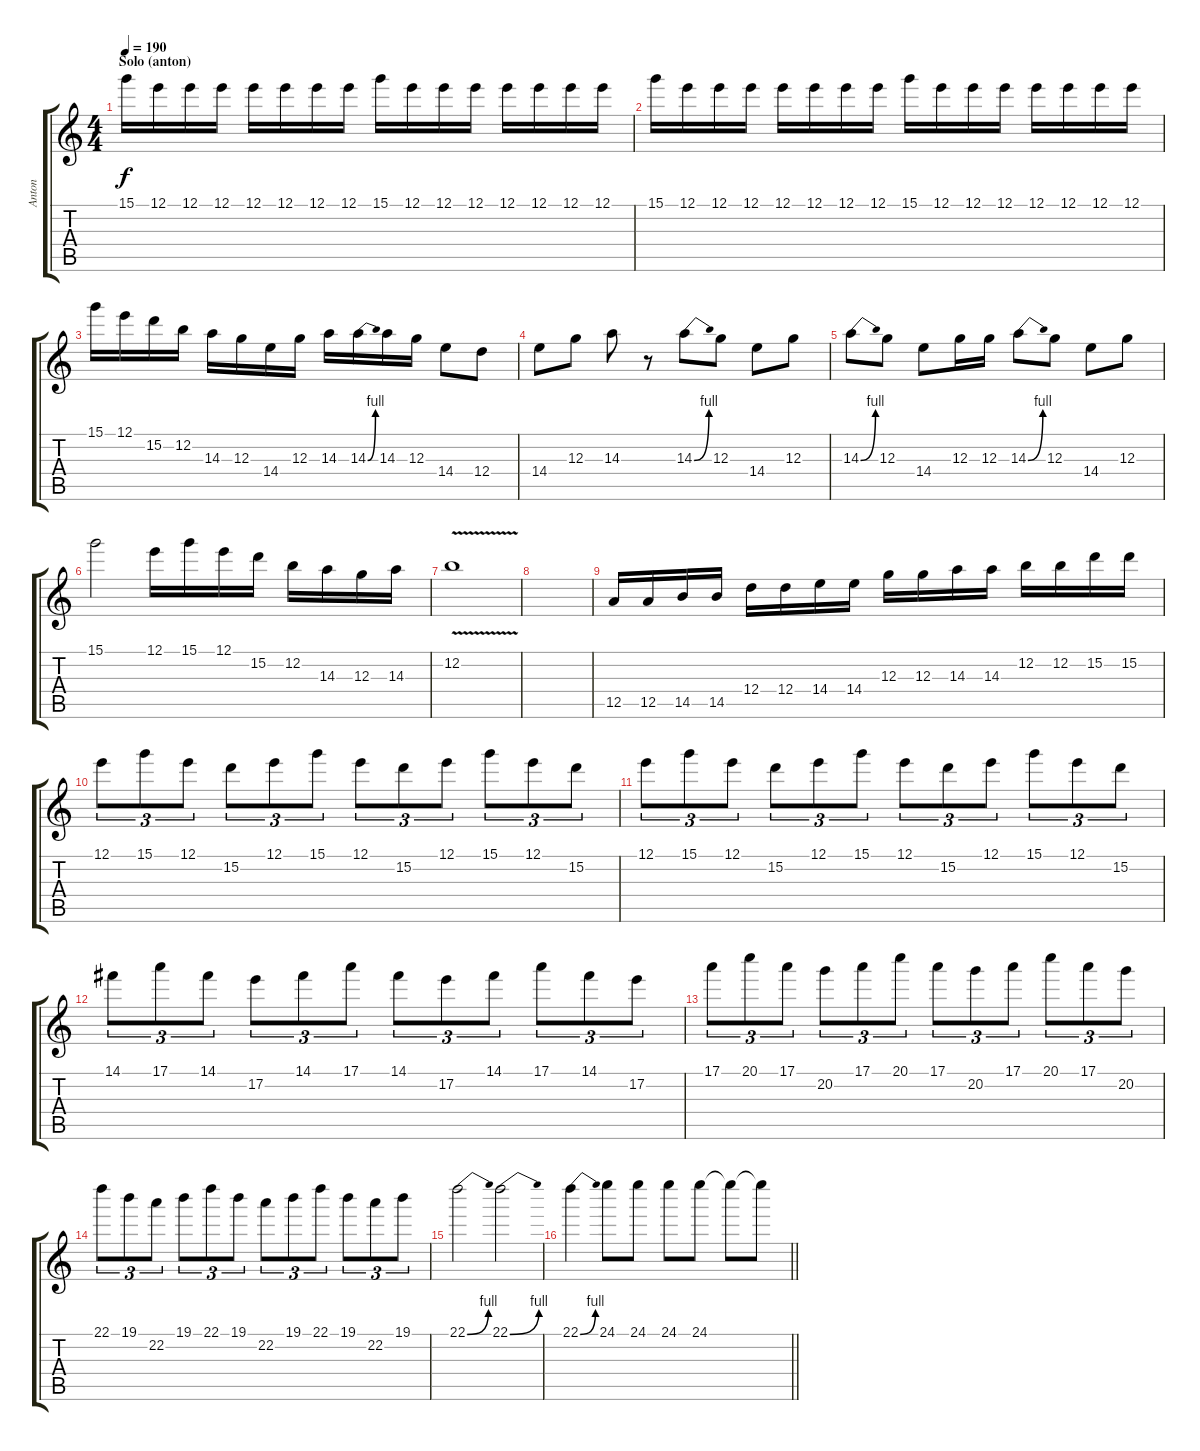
\track ("Anton" "Anton") {instrument overdrivenguitar}
\staff {score tabs}
\tuning (E4 B3 G3 D3 A2 E2) {hide}
\ts (4 4)
\section ("" "Solo (anton)")
\tempo 190
\clef g2
\ks c
15.1.16{dy f} 12.1.16 12.1.16 12.1.16 12.1.16 12.1.16 12.1.16 12.1.16 15.1.16 12.1.16 12.1.16 12.1.16 12.1.16 12.1.16 12.1.16 12.1.16 |
15.1.16 12.1.16 12.1.16 12.1.16 12.1.16 12.1.16 12.1.16 12.1.16 15.1.16 12.1.16 12.1.16 12.1.16 12.1.16 12.1.16 12.1.16 12.1.16 |
15.1.16 12.1.16 15.2.16 12.2.16 14.3.16 12.3.16 14.4.16 12.3.16 14.3.16 14.3{be (bend 0 0 60 4)}.16 14.3.16 12.3.16 14.4.8 12.4.8 |
14.4.8 12.3.8 14.3.8 r.8 14.3{be (bend 0 0 60 4)}.8 12.3.8 14.4.8 12.3.8 |
14.3{be (bend 0 0 60 4)}.8 12.3.8 14.4.8 12.3.16 12.3.16 14.3{be (bend 0 0 60 4)}.8 12.3.8 14.4.8 12.3.8 |
15.1.2 12.1.16 15.1.16 12.1.16 15.2.16 12.2.16 14.3.16 12.3.16 14.3.16 |
12.2{v}.1 |
|
12.5.16 12.5.16 14.5.16 14.5.16 12.4.16 12.4.16 14.4.16 14.4.16 12.3.16 12.3.16 14.3.16 14.3.16 12.2.16 12.2.16 15.2.16 15.2.16 |
12.1.8{tu (3 2)} 15.1.8{tu (3 2)} 12.1.8{tu (3 2)} 15.2.8{tu (3 2)} 12.1.8{tu (3 2)} 15.1.8{tu (3 2)} 12.1.8{tu (3 2)} 15.2.8{tu (3 2)} 12.1.8{tu (3 2)} 15.1.8{tu (3 2)} 12.1.8{tu (3 2)} 15.2.8{tu (3 2)} |
12.1.8{tu (3 2)} 15.1.8{tu (3 2)} 12.1.8{tu (3 2)} 15.2.8{tu (3 2)} 12.1.8{tu (3 2)} 15.1.8{tu (3 2)} 12.1.8{tu (3 2)} 15.2.8{tu (3 2)} 12.1.8{tu (3 2)} 15.1.8{tu (3 2)} 12.1.8{tu (3 2)} 15.2.8{tu (3 2)} |
14.1.8{tu (3 2)} 17.1.8{tu (3 2)} 14.1.8{tu (3 2)} 17.2.8{tu (3 2)} 14.1.8{tu (3 2)} 17.1.8{tu (3 2)} 14.1.8{tu (3 2)} 17.2.8{tu (3 2)} 14.1.8{tu (3 2)} 17.1.8{tu (3 2)} 14.1.8{tu (3 2)} 17.2.8{tu (3 2)} |
17.1.8{tu (3 2)} 20.1.8{tu (3 2)} 17.1.8{tu (3 2)} 20.2.8{tu (3 2)} 17.1.8{tu (3 2)} 20.1.8{tu (3 2)} 17.1.8{tu (3 2)} 20.2.8{tu (3 2)} 17.1.8{tu (3 2)} 20.1.8{tu (3 2)} 17.1.8{tu (3 2)} 20.2.8{tu (3 2)} |
22.1.8{tu (3 2)} 19.1.8{tu (3 2)} 22.2.8{tu (3 2)} 19.1.8{tu (3 2)} 22.1.8{tu (3 2)} 19.1.8{tu (3 2)} 22.2.8{tu (3 2)} 19.1.8{tu (3 2)} 22.1.8{tu (3 2)} 19.1.8{tu (3 2)} 22.2.8{tu (3 2)} 19.1.8{tu (3 2)} |
22.1{be (bend 0 0 60 4)}.2 22.1{be (bend 0 0 60 4)}.2 |
\barLineRight lightlight
22.1{be (bend 0 0 60 4)}.4 24.1.8 24.1.8 24.1.8 24.1.8 24.1{t}.8 24.1{t}.8
